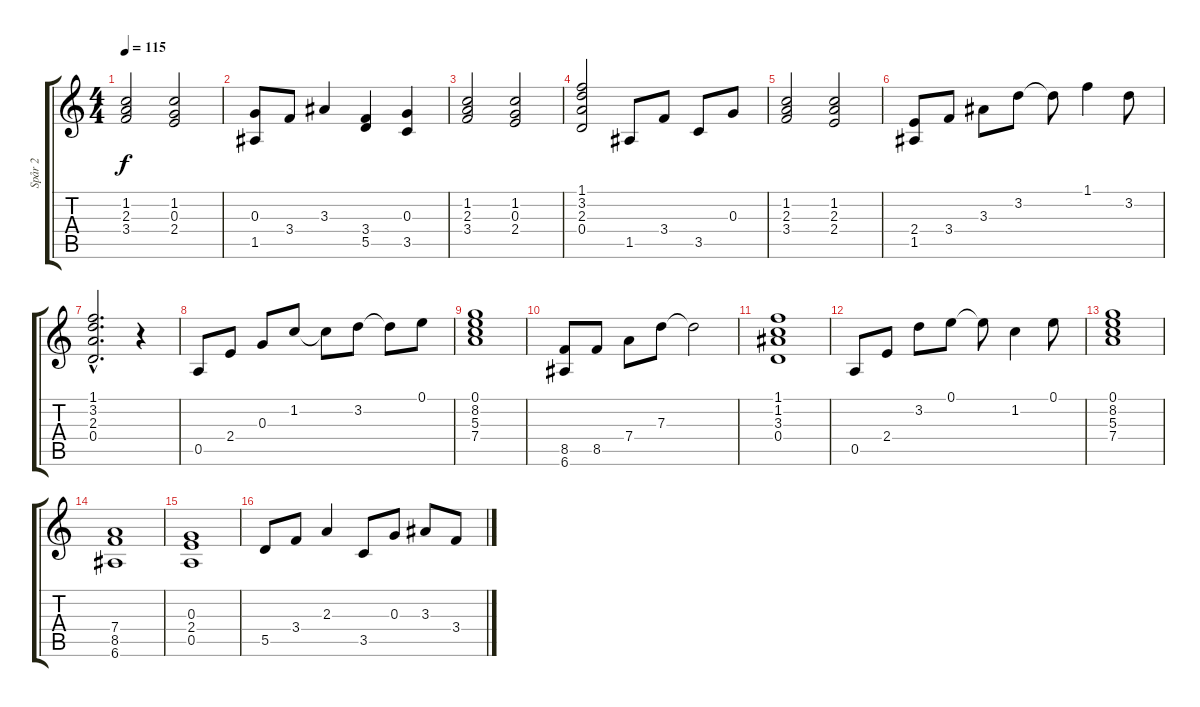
\track ("Spår 2" "Spår 2") {instrument acousticguitarnylon}
\staff {score tabs}
\tuning (E4 B3 G3 D3 A2 E2) {hide}
\ts (4 4)
\tempo 115
\clef g2
\ks c
(1.2 2.3 3.4).2{dy f} (1.2 0.3 2.4).2 |
(0.3 1.5).8 3.4.8 3.3.4 (3.4 5.5).4 (0.3 3.5).4 |
(1.2 2.3 3.4).2 (1.2 0.3 2.4).2 |
(1.1 3.2 2.3 0.4).2 1.5.8 3.4.8 3.5.8 0.3.8 |
(1.2 2.3 3.4).2 (1.2 2.3 2.4).2 |
(2.4 1.5).8 3.4.8 3.3.8 3.2.8 3.2{t}.8 1.1.4 3.2.8 |
(1.1{hac} 3.2{hac} 2.3{hac} 0.4{hac}).2{d} r.4 |
0.5.8 2.4.8 0.3.8 1.2.8 1.2{t}.8 3.2.8 3.2{t}.8 0.1.8 |
(0.1 8.2 5.3 7.4).1 |
(8.5 6.6).8 8.5.8 7.4.8 7.3.8 7.3{t}.2 |
(1.1 1.2 3.3 0.4).1 |
0.5.8 2.4.8 3.2.8 0.1.8 0.1{t}.8 1.2.4 0.1.8 |
(0.1 8.2 5.3 7.4).1 |
(7.4 8.5 6.6).1 |
(0.3 2.4 0.5).1 |
5.5.8 3.4.8 2.3.4 3.5.8 0.3.8 3.3.8 3.4.8
